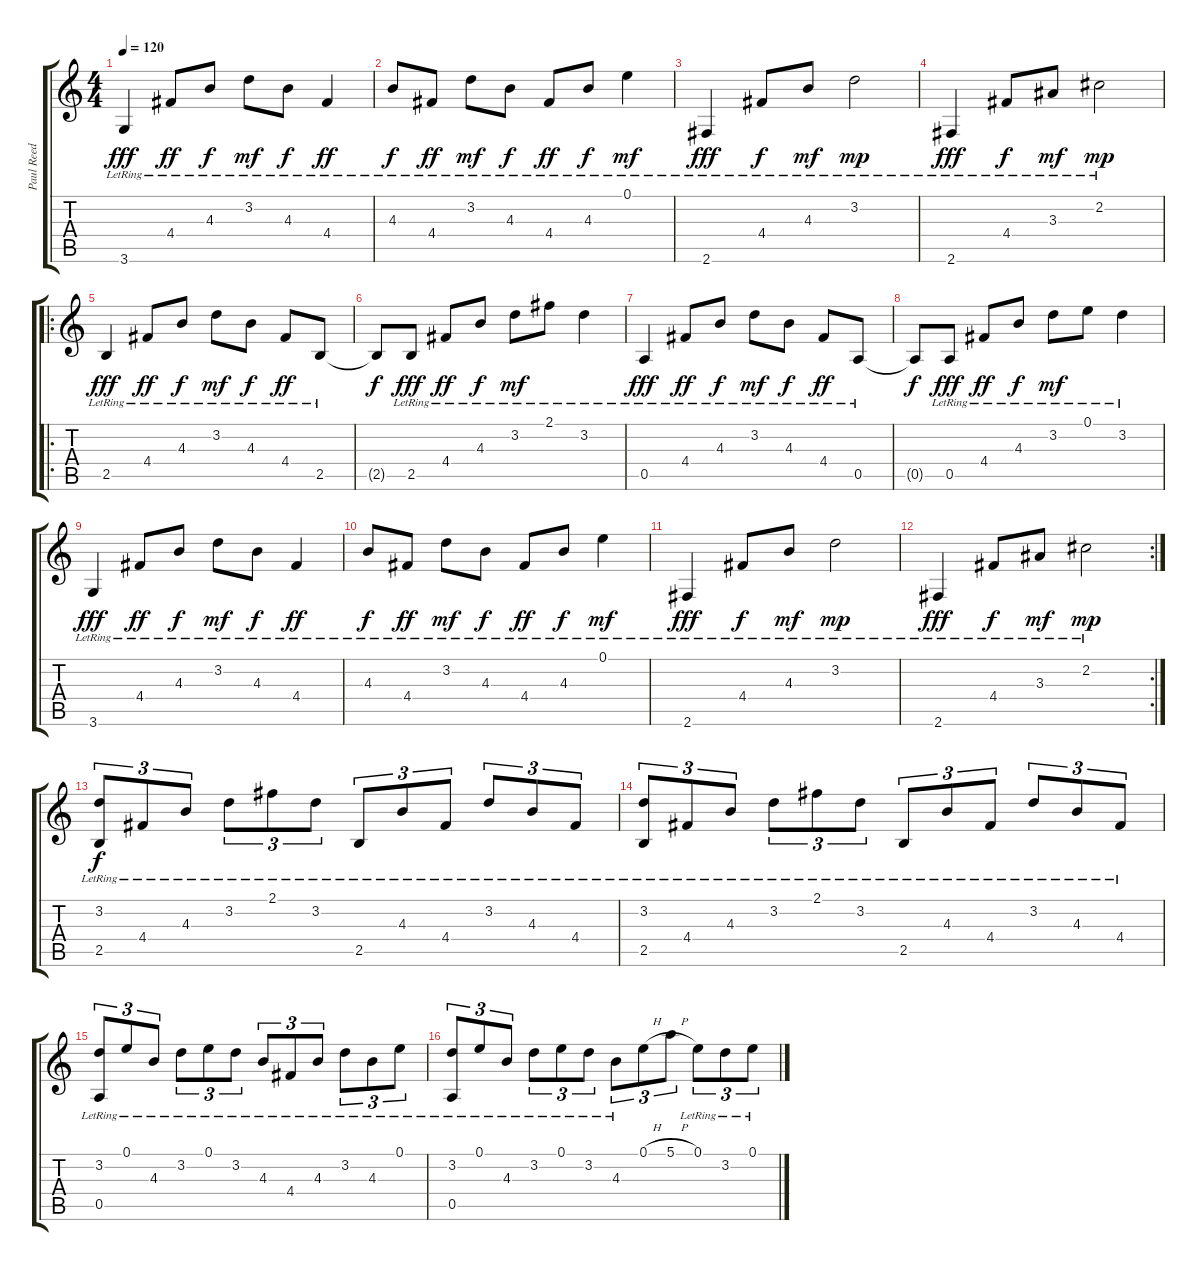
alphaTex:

\track ("Paul Reed Smith Custom 22" "Paul Reed ") {instrument electricguitarmuted}
\staff {score tabs}
\tuning (E4 B3 G3 D3 A2 E2) {hide}
\ts (4 4)
\tempo 120
\clef g2
\ks c
3.6{lr}.4{dy fff} 4.4{lr}.8{dy ff} 4.3{lr}.8{dy f} 3.2{lr}.8{dy mf} 4.3{lr}.8{dy f} 4.4{lr}.4{dy ff} |
4.3{lr}.8{dy f} 4.4{lr}.8{dy ff} 3.2{lr}.8{dy mf} 4.3{lr}.8{dy f} 4.4{lr}.8{dy ff} 4.3{lr}.8{dy f} 0.1{lr}.4{dy mf} |
2.6{lr}.4{dy fff} 4.4{lr}.8{dy f} 4.3{lr}.8{dy mf} 3.2{lr}.2{dy mp} |
2.6{lr}.4{dy fff} 4.4{lr}.8{dy f} 3.3{lr}.8{dy mf} 2.2{lr}.2{dy mp} |
\ro
2.5{lr}.4{dy fff} 4.4{lr}.8{dy ff} 4.3{lr}.8{dy f} 3.2{lr}.8{dy mf} 4.3{lr}.8{dy f} 4.4{lr}.8{dy ff} 2.5{lr}.8 |
2.5{t}.8{dy f} 2.5{lr}.8{dy fff} 4.4{lr}.8{dy ff} 4.3{lr}.8{dy f} 3.2{lr}.8{dy mf} 2.1{lr}.8 3.2{lr}.4 |
0.5{lr}.4{dy fff} 4.4{lr}.8{dy ff} 4.3{lr}.8{dy f} 3.2{lr}.8{dy mf} 4.3{lr}.8{dy f} 4.4{lr}.8{dy ff} 0.5{lr}.8 |
0.5{t}.8{dy f} 0.5{lr}.8{dy fff} 4.4{lr}.8{dy ff} 4.3{lr}.8{dy f} 3.2{lr}.8{dy mf} 0.1{lr}.8 3.2{lr}.4 |
3.6{lr}.4{dy fff} 4.4{lr}.8{dy ff} 4.3{lr}.8{dy f} 3.2{lr}.8{dy mf} 4.3{lr}.8{dy f} 4.4{lr}.4{dy ff} |
4.3{lr}.8{dy f} 4.4{lr}.8{dy ff} 3.2{lr}.8{dy mf} 4.3{lr}.8{dy f} 4.4{lr}.8{dy ff} 4.3{lr}.8{dy f} 0.1{lr}.4{dy mf} |
2.6{lr}.4{dy fff} 4.4{lr}.8{dy f} 4.3{lr}.8{dy mf} 3.2{lr}.2{dy mp} |
\rc 2
2.6{lr}.4{dy fff} 4.4{lr}.8{dy f} 3.3{lr}.8{dy mf} 2.2{lr}.2{dy mp} |
(3.2{lr} 2.5{lr}).8{tu (3 2) dy f} 4.4{lr}.8{tu (3 2)} 4.3{lr}.8{tu (3 2)} 3.2{lr}.8{tu (3 2)} 2.1{lr}.8{tu (3 2)} 3.2{lr}.8{tu (3 2)} 2.5{lr}.8{tu (3 2)} 4.3{lr}.8{tu (3 2)} 4.4{lr}.8{tu (3 2)} 3.2{lr}.8{tu (3 2)} 4.3{lr}.8{tu (3 2)} 4.4{lr}.8{tu (3 2)} |
(3.2{lr} 2.5{lr}).8{tu (3 2)} 4.4{lr}.8{tu (3 2)} 4.3{lr}.8{tu (3 2)} 3.2{lr}.8{tu (3 2)} 2.1{lr}.8{tu (3 2)} 3.2{lr}.8{tu (3 2)} 2.5{lr}.8{tu (3 2)} 4.3{lr}.8{tu (3 2)} 4.4{lr}.8{tu (3 2)} 3.2{lr}.8{tu (3 2)} 4.3{lr}.8{tu (3 2)} 4.4{lr}.8{tu (3 2)} |
(3.2{lr} 0.5{lr}).8{tu (3 2)} 0.1{lr}.8{tu (3 2)} 4.3{lr}.8{tu (3 2)} 3.2{lr}.8{tu (3 2)} 0.1{lr}.8{tu (3 2)} 3.2{lr}.8{tu (3 2)} 4.3{lr}.8{tu (3 2)} 4.4{lr}.8{tu (3 2)} 4.3{lr}.8{tu (3 2)} 3.2{lr}.8{tu (3 2)} 4.3{lr}.8{tu (3 2)} 0.1{lr}.8{tu (3 2)} |
(3.2{lr} 0.5{lr}).8{tu (3 2)} 0.1{lr}.8{tu (3 2)} 4.3{lr}.8{tu (3 2)} 3.2{lr}.8{tu (3 2)} 0.1{lr}.8{tu (3 2)} 3.2{lr}.8{tu (3 2)} 4.3{lr}.8{tu (3 2)} 0.1{h}.8{tu (3 2)} 5.1{h}.8{tu (3 2)} 0.1{lr}.8{tu (3 2)} 3.2{lr}.8{tu (3 2)} 0.1{lr}.8{tu (3 2)}
